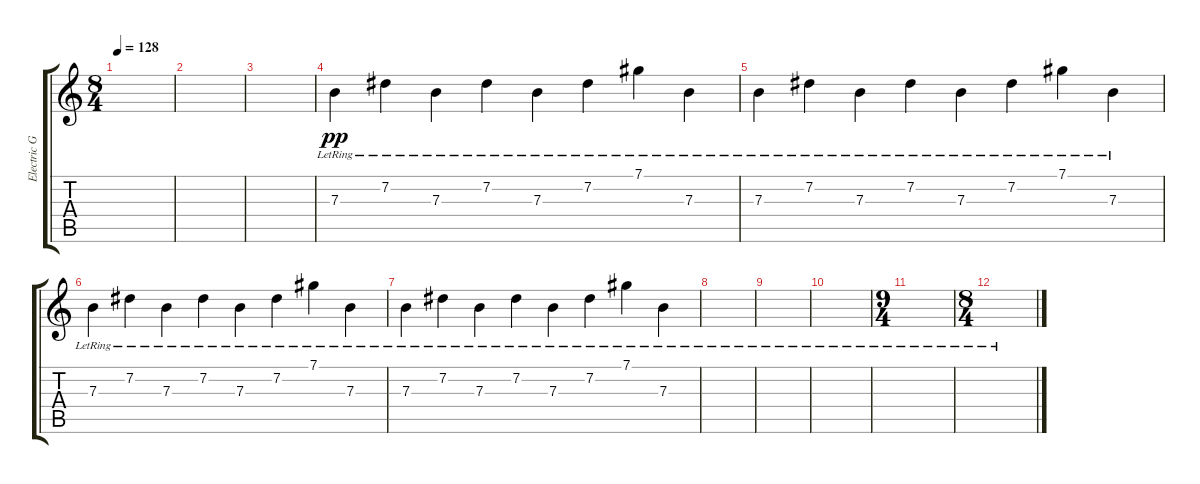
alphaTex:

\track ("Electric Guitar (Drive)" "Electric G") {instrument overdrivenguitar}
\staff {score tabs}
\tuning (Db4 Ab3 E3 B2 Gb2 B1) {hide}
\ts (8 4)
\tempo 128
\clef g2
\ks c
|
|
|
7.3{lr}.4{dy pp} 7.2{lr}.4 7.3{lr}.4 7.2{lr}.4 7.3{lr}.4 7.2{lr}.4 7.1{lr}.4 7.3{lr}.4 |
7.3{lr}.4 7.2{lr}.4 7.3{lr}.4 7.2{lr}.4 7.3{lr}.4 7.2{lr}.4 7.1{lr}.4 7.3{lr}.4 |
7.3{lr}.4 7.2{lr}.4 7.3{lr}.4 7.2{lr}.4 7.3{lr}.4 7.2{lr}.4 7.1{lr}.4 7.3{lr}.4 |
7.3{lr}.4 7.2{lr}.4 7.3{lr}.4 7.2{lr}.4 7.3{lr}.4 7.2{lr}.4 7.1{lr}.4 7.3{lr}.4 |
|
|
|
\ts (9 4)
|
\ts (8 4)
